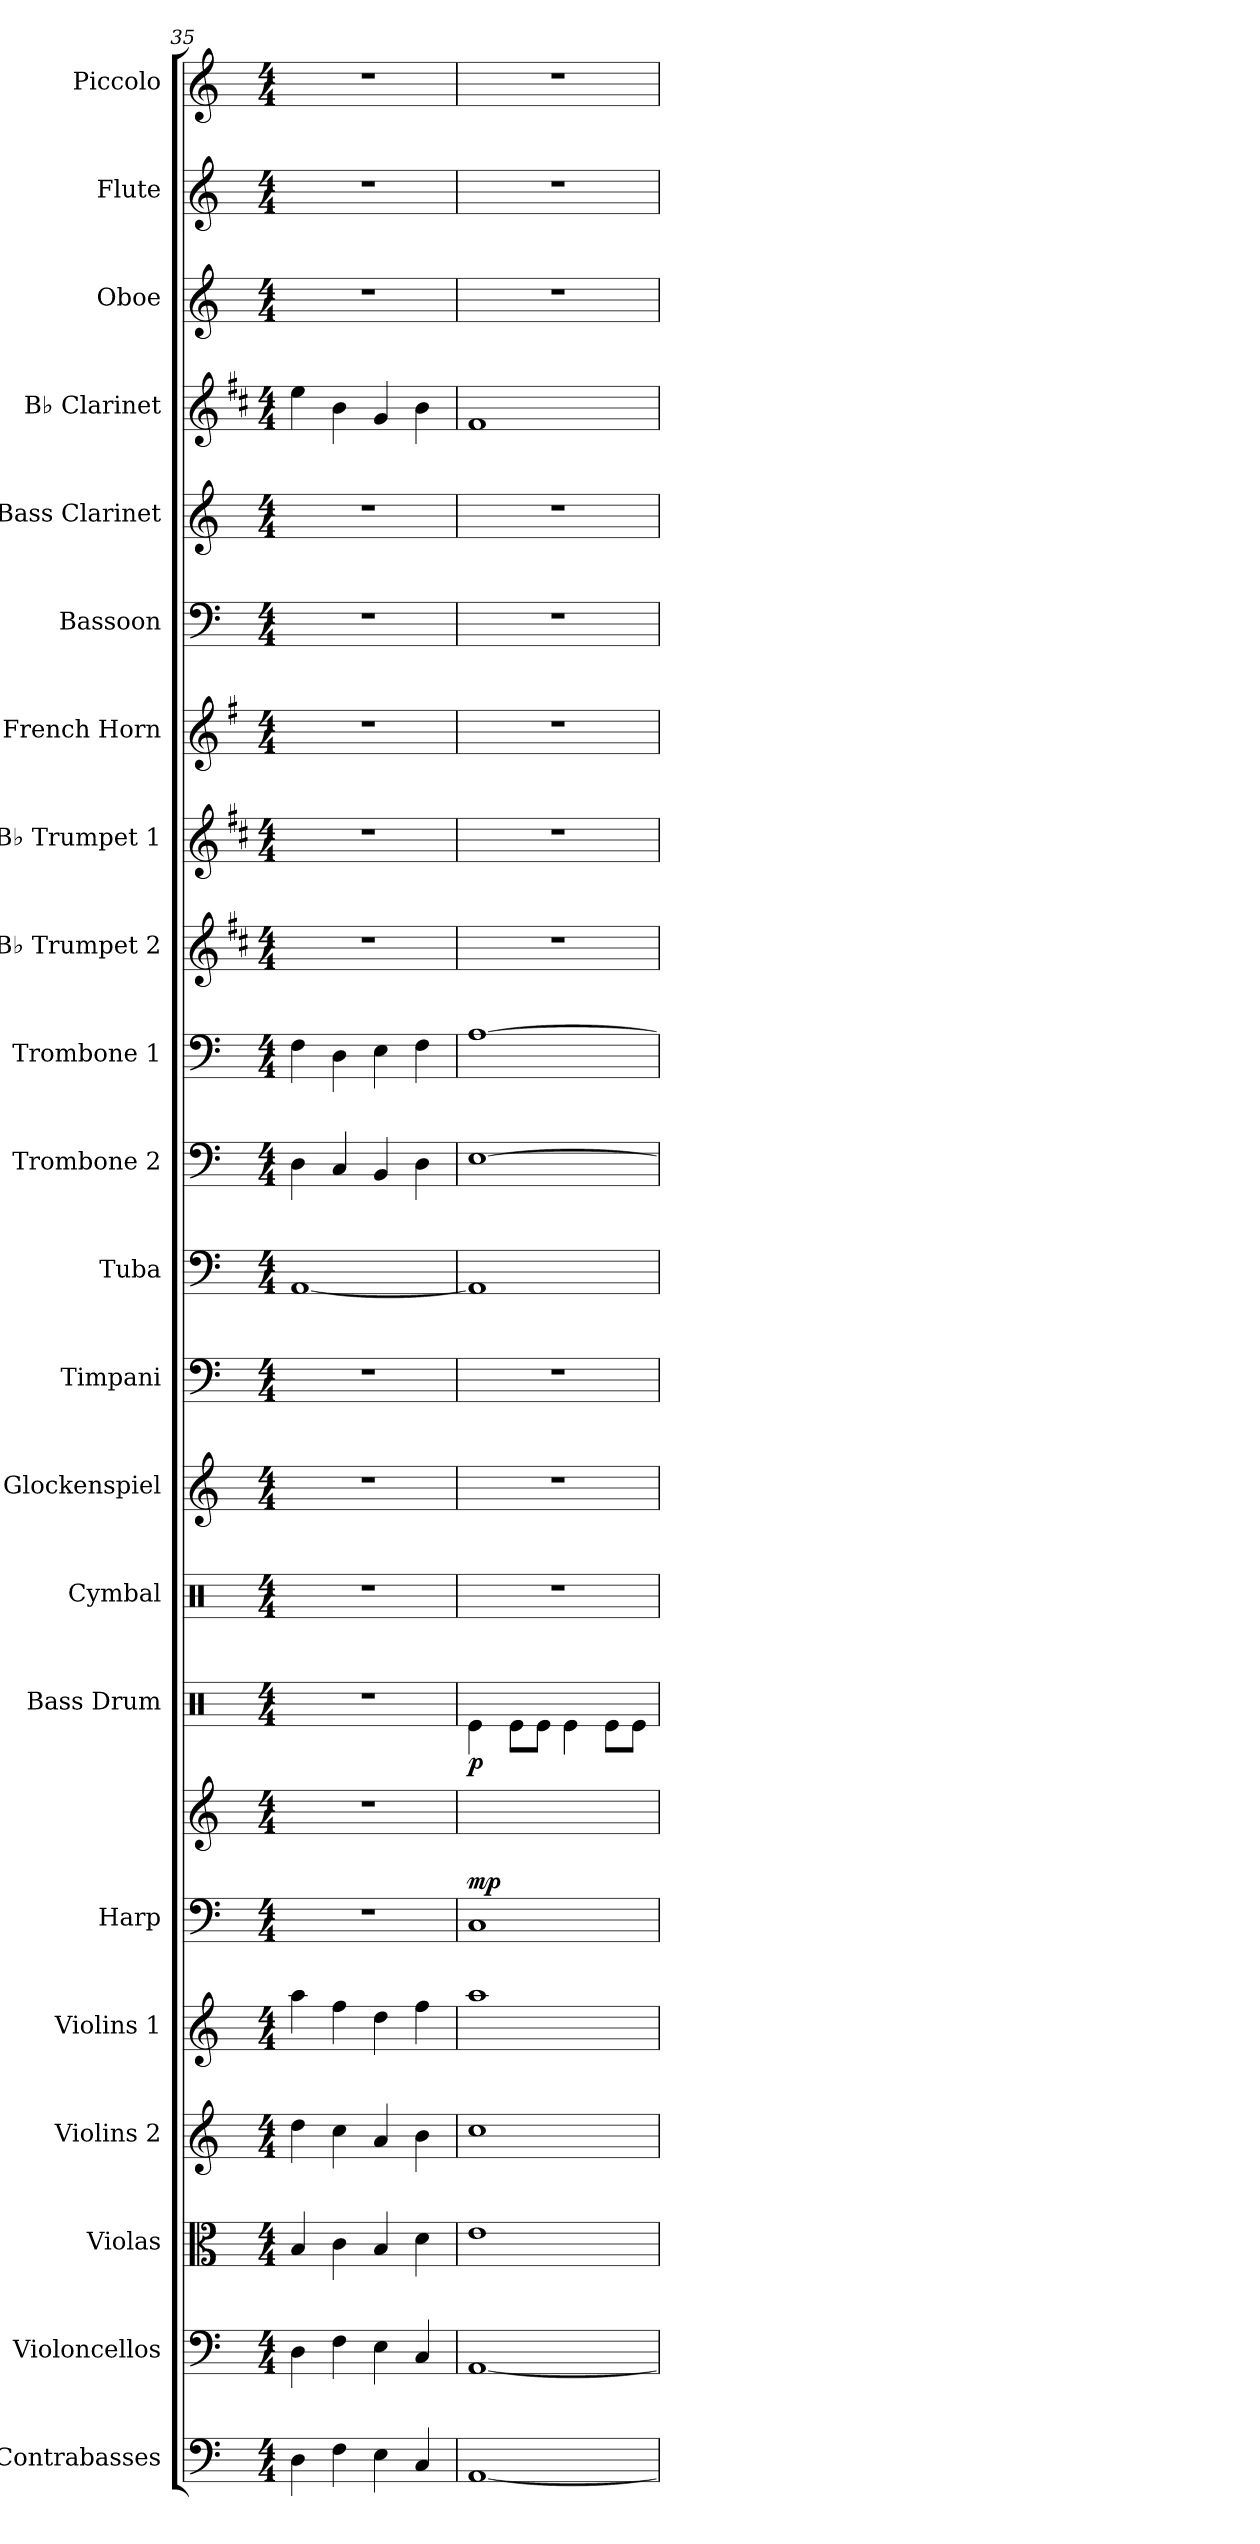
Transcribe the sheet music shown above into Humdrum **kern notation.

**kern	**kern	**kern	**kern	**kern	**kern	**kern	**dynam	**kern	**dynam	**kern	**kern	**kern	**kern	**kern	**kern	**kern	**kern	**kern	**kern	**kern	**kern	**kern	**kern	**kern
*part22	*part21	*part20	*part19	*part18	*part17	*part17	*part17	*part16	*part16	*part15	*part14	*part13	*part12	*part11	*part10	*part9	*part8	*part7	*part6	*part5	*part4	*part3	*part2	*part1
*staff23	*staff22	*staff21	*staff20	*staff19	*staff18	*staff17	*staff17/18	*staff16	*staff16	*staff15	*staff14	*staff13	*staff12	*staff11	*staff10	*staff9	*staff8	*staff7	*staff6	*staff5	*staff4	*staff3	*staff2	*staff1
*I"Contrabasses	*I"Violoncellos	*I"Violas	*I"Violins 2	*I"Violins 1	*I"Harp	*	*	*I"Bass Drum	*	*I"Cymbal	*I"Glockenspiel	*I"Timpani	*I"Tuba	*I"Trombone 2	*I"Trombone 1	*I"B♭ Trumpet 2	*I"B♭ Trumpet 1	*I"French Horn	*I"Bassoon	*I"Bass Clarinet	*I"B♭ Clarinet	*I"Oboe	*I"Flute	*I"Piccolo
*I'Cbs.	*I'Vcs.	*I'Vlas.	*I'Vlns. 2	*I'Vlns. 1	*I'Hrp.	*	*	*I'B. Dr.	*	*I'Cym.	*I'Glock.	*I'Timp.	*I'Tba.	*I'Tbn. 2	*I'Tbn. 1	*I'B♭ Tpt. 2	*I'B♭ Tpt. 1	*I'F Hn.	*I'Bsn.	*I'B. Cl.	*I'B♭ Cl.	*I'Ob.	*I'Fl.	*I'Picc.
*clefF4	*clefF4	*clefC3	*clefG2	*clefG2	*clefF4	*clefG2	*	*clefX	*	*clefX	*clefG2	*clefF4	*clefF4	*clefF4	*clefF4	*clefG2	*clefG2	*clefG2	*clefF4	*clefG2	*clefG2	*clefG2	*clefG2	*clefG2
*ITrd7c12	*	*	*	*	*	*	*	*	*	*	*ITrd-14c-24	*	*	*	*	*ITrd1c2	*ITrd1c2	*ITrd4c7	*	*ITrd8c14	*ITrd1c2	*	*	*ITrd-7c-12
*k[]	*k[]	*k[]	*k[]	*k[]	*k[]	*k[]	*	*k[]	*	*k[]	*k[]	*k[]	*k[]	*k[]	*k[]	*k[]	*k[]	*k[]	*k[]	*k[]	*k[]	*k[]	*k[]	*k[]
*M4/4	*M4/4	*M4/4	*M4/4	*M4/4	*M4/4	*M4/4	*	*M4/4	*	*M4/4	*M4/4	*M4/4	*M4/4	*M4/4	*M4/4	*M4/4	*M4/4	*M4/4	*M4/4	*M4/4	*M4/4	*M4/4	*M4/4	*M4/4
=35	=35	=35	=35	=35	=35	=35	=35	=35	=35	=35	=35	=35	=35	=35	=35	=35	=35	=35	=35	=35	=35	=35	=35	=35
4DD\	4D\	4B/	4dd\	4aa\	1r	1r	.	1r	.	1r	1r	1r	[1AA	4D\	4F\	1r	1r	1r	1r	1r	4dd\	1r	1r	1r
4FF\	4F\	4c\	4cc\	4ff\	.	.	.	.	.	.	.	.	.	4C/	4D\	.	.	.	.	.	4a\	.	.	.
4EE\	4E\	4B/	4a/	4dd\	.	.	.	.	.	.	.	.	.	4BB/	4E\	.	.	.	.	.	4f/	.	.	.
4CC/	4C/	4d\	4b\	4ff\	.	.	.	.	.	.	.	.	.	4D\	4F\	.	.	.	.	.	4a\	.	.	.
=36	=36	=36	=36	=36	=36	=36	=36	=36	=36	=36	=36	=36	=36	=36	=36	=36	=36	=36	=36	=36	=36	=36	=36	=36
!	!	!	!	!	!	!	!LO:DY:a=2	!	!LO:DY:b	!	!	!	!	!	!	!	!	!	!	!	!	!	!	!
[1AAA	[1AA	1e	1cc	1aa	1C	1ryy	mp	4Re\	p	1r	1r	1r	1AA]	[1E	[1A	1r	1r	1r	1r	1r	1e	1r	1r	1r
.	.	.	.	.	.	.	.	8Re\L	.	.	.	.	.	.	.	.	.	.	.	.	.	.	.	.
.	.	.	.	.	.	.	.	8Re\J	.	.	.	.	.	.	.	.	.	.	.	.	.	.	.	.
.	.	.	.	.	.	.	.	4Re\	.	.	.	.	.	.	.	.	.	.	.	.	.	.	.	.
.	.	.	.	.	.	.	.	8Re\L	.	.	.	.	.	.	.	.	.	.	.	.	.	.	.	.
.	.	.	.	.	.	.	.	8Re\J	.	.	.	.	.	.	.	.	.	.	.	.	.	.	.	.
=	=	=	=	=	=	=	=	=	=	=	=	=	=	=	=	=	=	=	=	=	=	=	=	=
*-	*-	*-	*-	*-	*-	*-	*-	*-	*-	*-	*-	*-	*-	*-	*-	*-	*-	*-	*-	*-	*-	*-	*-	*-
